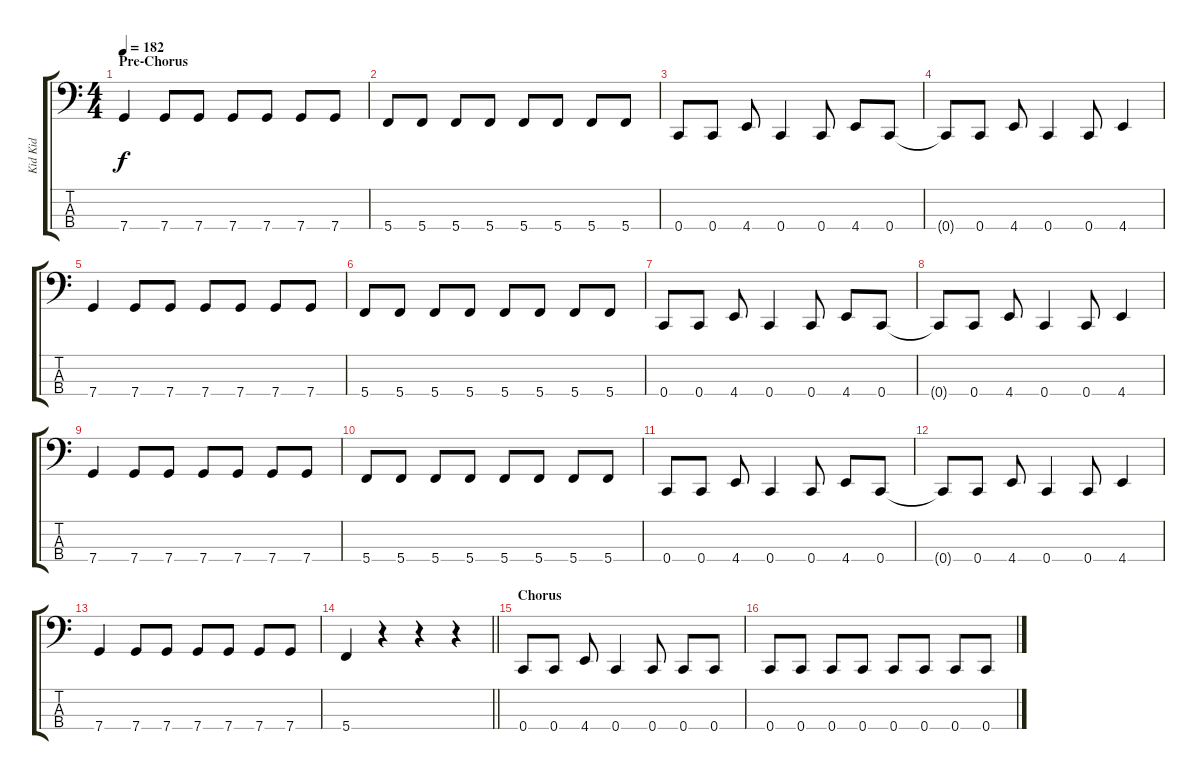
\track ("Kid Kid" "Kid Kid") {instrument electricbasspick}
\staff {score tabs}
\tuning (F2 C2 G1 C1) {hide}
\ts (4 4)
\section ("" "Pre-Chorus")
\tempo 182
\clef f4
\ks c
7.4.4{dy f} 7.4.8 7.4.8 7.4.8 7.4.8 7.4.8 7.4.8 |
5.4.8 5.4.8 5.4.8 5.4.8 5.4.8 5.4.8 5.4.8 5.4.8 |
0.4.8 0.4.8 4.4.8 0.4.4 0.4.8 4.4.8 0.4.8 |
0.4{t}.8 0.4.8 4.4.8 0.4.4 0.4.8 4.4.4 |
7.4.4 7.4.8 7.4.8 7.4.8 7.4.8 7.4.8 7.4.8 |
5.4.8 5.4.8 5.4.8 5.4.8 5.4.8 5.4.8 5.4.8 5.4.8 |
0.4.8 0.4.8 4.4.8 0.4.4 0.4.8 4.4.8 0.4.8 |
0.4{t}.8 0.4.8 4.4.8 0.4.4 0.4.8 4.4.4 |
7.4.4 7.4.8 7.4.8 7.4.8 7.4.8 7.4.8 7.4.8 |
5.4.8 5.4.8 5.4.8 5.4.8 5.4.8 5.4.8 5.4.8 5.4.8 |
0.4.8 0.4.8 4.4.8 0.4.4 0.4.8 4.4.8 0.4.8 |
0.4{t}.8 0.4.8 4.4.8 0.4.4 0.4.8 4.4.4 |
7.4.4 7.4.8 7.4.8 7.4.8 7.4.8 7.4.8 7.4.8 |
\barLineRight lightlight
5.4.4 r.4 r.4 r.4 |
\section ("" "Chorus")
0.4.8 0.4.8 4.4.8 0.4.4 0.4.8 0.4.8 0.4.8 |
0.4.8 0.4.8 0.4.8 0.4.8 0.4.8 0.4.8 0.4.8 0.4.8
